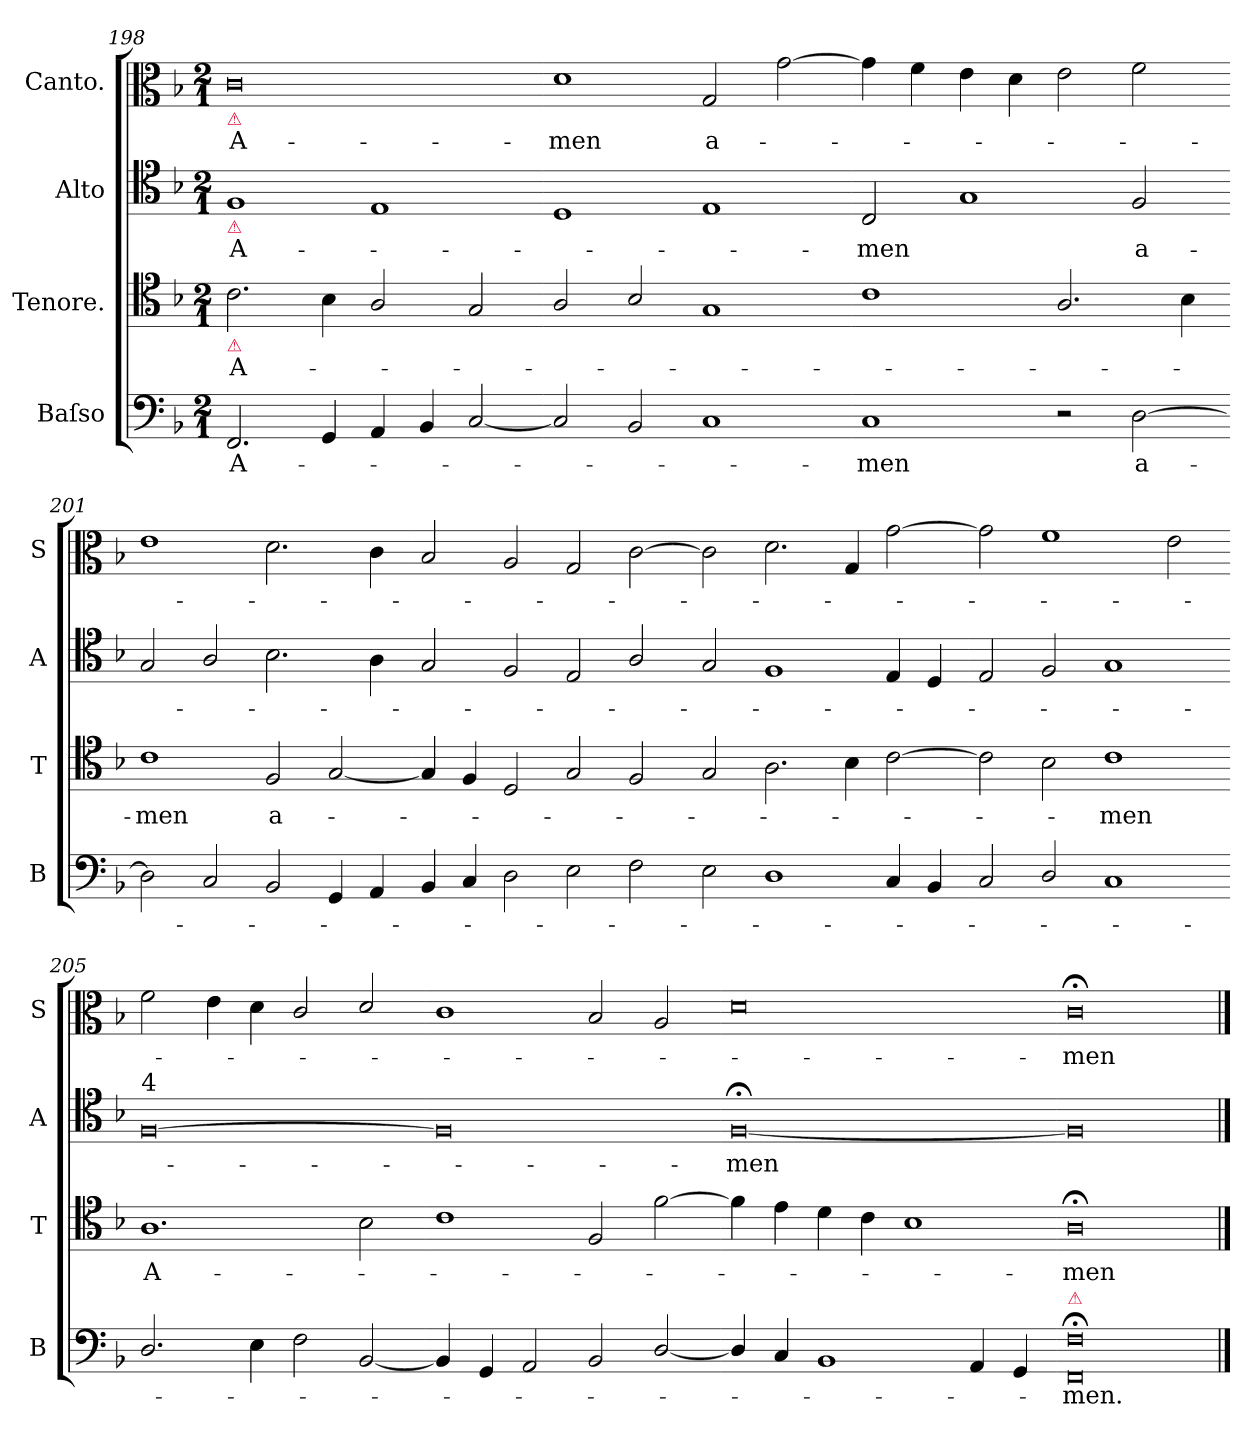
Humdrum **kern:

**kern	**text	**kern	**text	**kern	**text	**kern	**text
*part4	*part4	*part3	*part3	*part2	*part2	*part1	*part1
*staff4	*staff4	*staff3	*staff3	*staff2	*staff2	*staff1	*staff1
*I"Baſso	*	*I"Tenore.	*	*I"Alto	*	*I"Canto.	*
*I'B	*	*I'T	*	*I'A	*	*I'S	*
*clefF4	*	*clefC4	*	*clefC4	*	*clefC3	*
*k[b-]	*	*k[b-]	*	*k[b-]	*	*k[b-]	*
*F:	*	*F:	*	*F:	*	*F:	*
*M2/1	*	*M2/1	*	*M2/1	*	*M2/1	*
=198	=198	=198	=198	=198	=198	=198	=198
!	!	!	!	!	!	!LO:TX:b:color=crimson:t=⚠	!
!	!	!	!	!LO:TX:b:color=crimson:t=⚠	!	!	!
!	!	!LO:TX:b:color=crimson:t=⚠	!	!	!	!	!
2.FF/	A-	2.c\	A-	1F	A-	0c	A-
4GG/	.	4B-\	.	.	.	.	.
4AA/	.	2A/	.	1E	.	.	.
4BB-/	.	.	.	.	.	.	.
[2C/	.	2G/	.	.	.	.	.
=199-	=199-	=199-	=199-	=199-	=199-	=199-	=199-
2C/]	.	2A/	.	1D	.	1d	-men
2BB-/	.	2B-/	.	.	.	.	.
1C	.	1G	.	1E	.	2G/	a-
.	.	.	.	.	.	[2g\	.
=200-	=200-	=200-	=200-	=200-	=200-	=200-	=200-
1C	-men	1c	.	2C/	-men	4g\]	.
.	.	.	.	.	.	4f\	.
.	.	.	.	1G	.	4e\	.
.	.	.	.	.	.	4d\	.
2r	.	2.A/	.	.	.	2e\	.
[2D\	a-	.	.	2F/	a-	2f\	.
.	.	4B-\	.	.	.	.	.
=201-	=201-	=201-	=201-	=201-	=201-	=201-	=201-
2D\]	.	1c	-men	2G/	.	1e	.
2C/	.	.	.	2A/	.	.	.
2BB-/	.	2F/	a-	2.B-\	.	2.d\	.
4GG/	.	[2G/	.	.	.	.	.
4AA/	.	.	.	4A\	.	4c\	.
=202-	=202-	=202-	=202-	=202-	=202-	=202-	=202-
4BB-/	.	4G/]	.	2G/	.	2B-/	.
4C/	.	4F/	.	.	.	.	.
2D\	.	2D/	.	2F/	.	2A/	.
2E\	.	2G/	.	2E/	.	2G/	.
2F\	.	2F/	.	2A/	.	[2c\	.
=203-	=203-	=203-	=203-	=203-	=203-	=203-	=203-
2E\	.	2G/	.	2G/	.	2c\]	.
1D	.	2.A\	.	1F	.	2.d\	.
.	.	4B-\	.	.	.	4G/	.
4C/	.	[2c\	.	4E/	.	[2g\	.
4BB-/	.	.	.	4D/	.	.	.
=204-	=204-	=204-	=204-	=204-	=204-	=204-	=204-
2C/	.	2c\]	.	2E/	.	2g\]	.
2D/	.	2B-\	.	2F/	.	1f	.
1C	.	1c	-men	1G	.	.	.
.	.	.	.	.	.	2e\	.
=205-	=205-	=205-	=205-	=205-	=205-	=205-	=205-
!	!	!	!	!LO:TX:a:t=4	!	!	!
2.D/	.	1.A	A-	[0F\	.	2f\	.
.	.	.	.	.	.	4e\	.
4E\	.	.	.	.	.	4d\	.
2F\	.	.	.	.	.	2c/	.
[2BB-/	.	2B-\	.	.	.	2d/	.
=206-	=206-	=206-	=206-	=206-	=206-	=206-	=206-
4BB-/]	.	1c	.	0F\]	.	1c	.
4GG/	.	.	.	.	.	.	.
2AA/	.	.	.	.	.	.	.
2BB-/	.	2F/	.	.	.	2B-/	.
[2D/	.	[2f\	.	.	.	2A/	.
=207-	=207-	=207-	=207-	=207-	=207-	=207-	=207-
4D/]	.	4f\]	.	[0F;<;	-men	0d	.
4C/	.	4e\	.	.	.	.	.
1BB-	.	4d\	.	.	.	.	.
.	.	4c\	.	.	.	.	.
.	.	1B-	.	.	.	.	.
4AA/	.	.	.	.	.	.	.
4GG/	.	.	.	.	.	.	.
=208-	=208-	=208-	=208-	=208-	=208-	=208-	=208-
!LO:TX:a:color=crimson:t=⚠	!	!	!	!	!	!	!
0FF;<; 0F;<;	-men.	0A;<;	-men	0F]	.	0c;<;	-men
==	==	==	==	==	==	==	==
*-	*-	*-	*-	*-	*-	*-	*-
